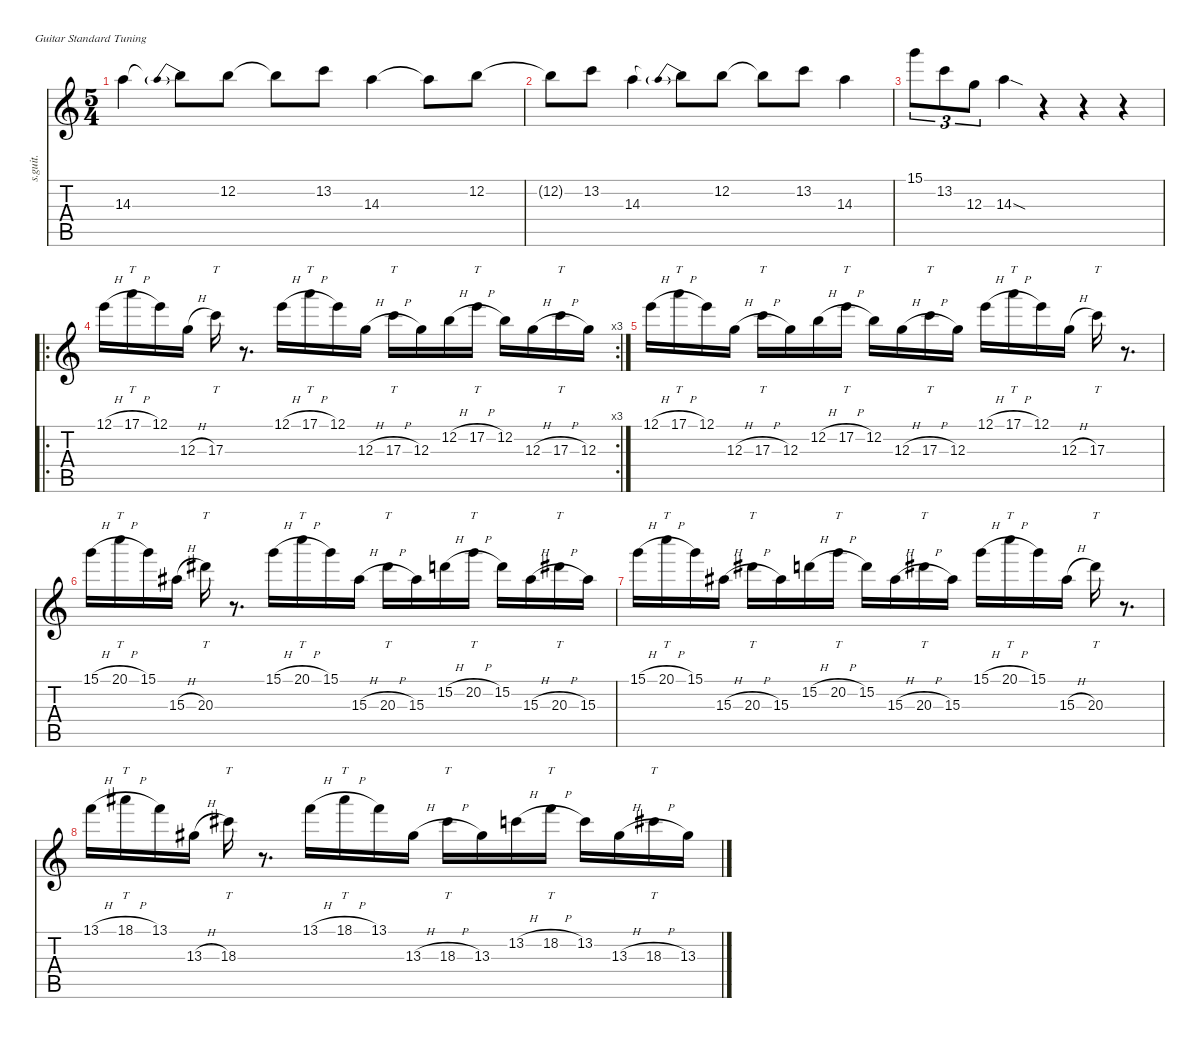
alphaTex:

\defaultSystemsLayout 4
\hideDynamics
\bracketExtendMode nobrackets
\track ("Guthrie Govan" "s.guit.") {instrument distortionguitar}
\staff {score tabs}
\tuning (E4 B3 G3 D3 A2 E2)
\ts (5 4)
\tempo (152 hide)
\clef g2
\ks c
14.3.4{dy f} 14.3{be (prebend 0 4 60 4) t}.8 12.2.8 12.2{t}.8 13.2.8 14.3.4 14.3{t}.8 12.2.8 |
12.2{t}.8 13.2.8 14.3.4 14.3{be (prebend 0 4 60 4) t}.8 12.2.8 12.2{t}.8 13.2.8 14.3.4 |
15.1.8{tu (3 2)} 13.2.8{tu (3 2)} 12.3.8{tu (3 2)} 14.3{sod}.4 r.4 r.4 r.4 |
\ro
\rc 3
12.1{h}.16 17.1{h}.16{tt} 12.1.16 12.3{h}.16 17.3.16{tt} r.8{d} 12.1{h}.16 17.1{h}.16{tt} 12.1.16 12.3{h}.16 17.3{h}.16{tt} 12.3.16 12.2{h}.16 17.2{h}.16{tt} 12.2.16 12.3{h}.16 17.3{h}.16{tt} 12.3.16 |
12.1{h}.16 17.1{h}.16{tt} 12.1.16 12.3{h}.16 17.3{h}.16{tt} 12.3.16 12.2{h}.16 17.2{h}.16{tt} 12.2.16 12.3{h}.16 17.3{h}.16{tt} 12.3.16 12.1{h}.16 17.1{h}.16{tt} 12.1.16 12.3{h}.16 17.3.16{tt} r.8{d} |
15.1{h}.16 20.1{h}.16{tt} 15.1.16 15.3{h acc #}.16 20.3{acc #}.16{tt} r.8{d} 15.1{h}.16 20.1{h}.16{tt} 15.1.16 15.3{h acc #}.16 20.3{h acc #}.16{tt} 15.3{acc #}.16 15.2{h}.16 20.2{h}.16{tt} 15.2.16 15.3{h acc #}.16 20.3{h acc #}.16{tt} 15.3{acc #}.16 |
15.1{h}.16 20.1{h}.16{tt} 15.1.16 15.3{h acc #}.16 20.3{h acc #}.16{tt} 15.3{acc #}.16 15.2{h}.16 20.2{h}.16{tt} 15.2.16 15.3{h acc #}.16 20.3{h acc #}.16{tt} 15.3{acc #}.16 15.1{h}.16 20.1{h}.16{tt} 15.1.16 15.3{h acc #}.16 20.3{acc #}.16{tt} r.8{d} |
13.1{h}.16 18.1{h acc #}.16{tt} 13.1.16 13.3{h acc #}.16 18.3{acc #}.16{tt} r.8{d} 13.1{h}.16 18.1{h acc #}.16{tt} 13.1.16 13.3{h acc #}.16 18.3{h acc #}.16{tt} 13.3{acc #}.16 13.2{h}.16 18.2{h}.16{tt} 13.2.16 13.3{h acc #}.16 18.3{h acc #}.16{tt} 13.3{acc #}.16
